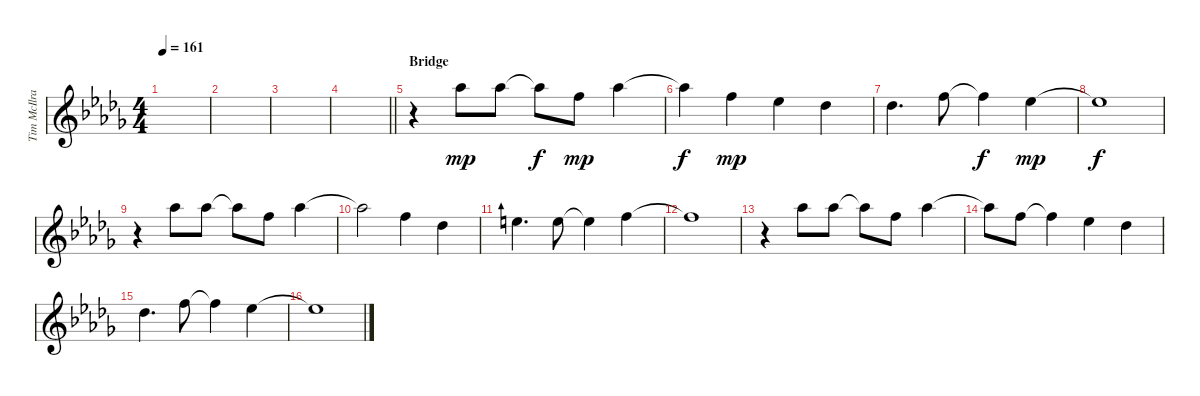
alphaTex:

\track ("Tim McIlrath - Vocals" "Tim McIlra") {instrument overdrivenguitar}
\staff {score}
\tuning (E4 B3 G3 D3 A2 E2) {hide}
\ts (4 4)
\tempo 161
\clef g2
\ks db
|
|
|
\barLineRight lightlight
|
\section ("" "Bridge")
r.4 4.1.8{dy mp} 4.1.8 4.1{t}.8{dy f} 1.1.8{dy mp} 4.1.4 |
4.1{t}.4{dy f} 1.1.4{dy mp} 4.2.4 2.2.4 |
2.2.4{d} 1.1.8 1.1{t}.4{dy f} 4.2.4{dy mp} |
4.2{t}.1{dy f} |
r.4 4.1.8 4.1.8 4.1{t}.8 1.1.8 4.1.4 |
4.1{t}.2 4.2{be (custom 0 4 15 4 30 0 60 0)}.4 2.2.4 |
4.2{be (custom 0 3 11 3 20 0 60 0)}.4{d} 4.2.8 4.2{t}.4 6.2.4 |
6.2{t}.1 |
r.4 4.1.8 4.1.8 4.1{t}.8 1.1.8 4.1.4 |
4.1{t}.8 1.1.8 1.1{t}.4 4.2.4 2.2.4 |
2.2.4{d} 6.2.8 6.2{t}.4 4.2.4 |
4.2{t}.1
